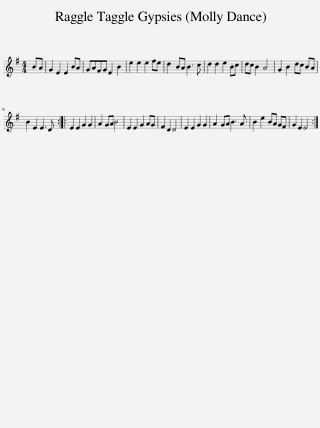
X:1
L:1/8
M:4/4
I:linebreak $
K:Emin
V:1 treble
V:1
 BA | G2 E2 E2 BA | GAFG E2 B2 | e2 e2 e2 fe | d2 BA B3 c | %5
 d2 d2 e2 Bc | dc B2 A4 | G2 B2 dc BA |$ B2 E2 E3 D :: E2 E2 G2 G2 | %10
 A2 GA B4 | E2 E2 G2 AG | F2 D2 D4 | E2 E2 G2 G2 | A2 GA B3 A | %15
 B2 e2 BA GF | G2 E2 E4 :| %17
